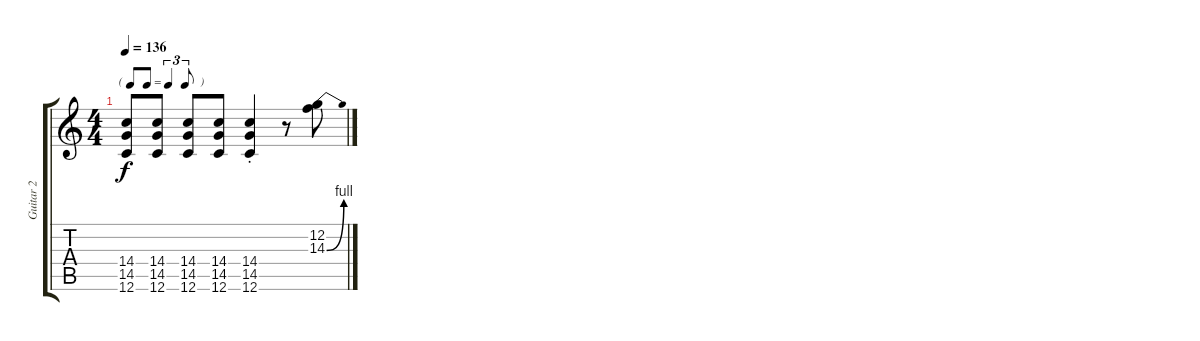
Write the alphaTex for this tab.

\track ("Guitar 2" "Guitar 2") {instrument distortionguitar}
\staff {score tabs}
\tuning (C4 G3 Eb3 Bb2 F2 C2) {hide}
\ts (4 4)
\tf triplet8th
\tempo 136
\clef g2
\ks c
(14.4 14.5 12.6).8{dy f} (14.4 14.5 12.6).8 (14.4 14.5 12.6).8 (14.4 14.5 12.6).8 (14.4{st} 14.5{st} 12.6{st}).4 r.8 (12.2 14.3{be (bend 0 0 60 4)}).8
